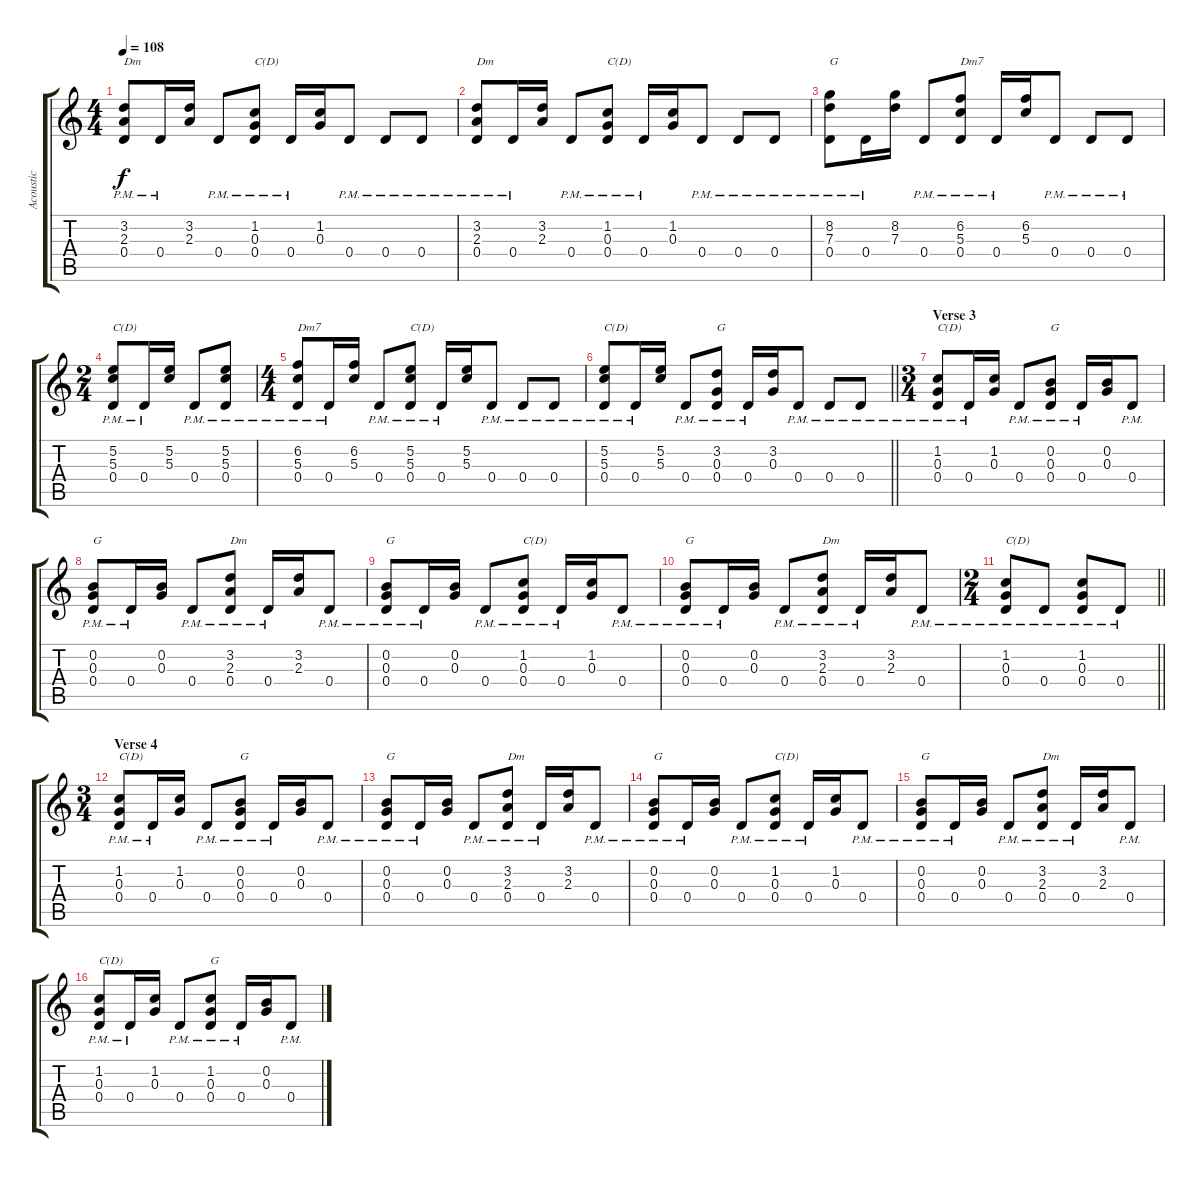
\track ("Acoustic" "Acoustic") {instrument acousticguitarsteel}
\staff {score tabs}
\tuning (E4 B3 G3 D3 A2 E2) {hide}
\ts (4 4)
\tempo 108
\clef g2
\ks c
(3.2 2.3 0.4{pm}).8{txt "Dm" dy f} 0.4{pm}.16 (3.2 2.3).16 0.4{pm}.8 (1.2 0.3 0.4{pm}).8{txt "C(D)"} 0.4{pm}.16 (1.2 0.3).16 0.4{pm}.8 0.4{pm}.8 0.4{pm}.8 |
(3.2 2.3 0.4{pm}).8{txt "Dm"} 0.4{pm}.16 (3.2 2.3).16 0.4{pm}.8 (1.2 0.3 0.4{pm}).8{txt "C(D)"} 0.4{pm}.16 (1.2 0.3).16 0.4{pm}.8 0.4{pm}.8 0.4{pm}.8 |
(8.2 7.3 0.4{pm}).8{txt "G"} 0.4{pm}.16 (8.2 7.3).16 0.4{pm}.8 (6.2 5.3 0.4{pm}).8{txt "Dm7"} 0.4{pm}.16 (6.2 5.3).16 0.4{pm}.8 0.4{pm}.8 0.4{pm}.8 |
\ts (2 4)
(5.2 5.3 0.4{pm}).8{txt "C(D)"} 0.4{pm}.16 (5.2 5.3).16 0.4{pm}.8 (5.2 5.3 0.4{pm}).8 |
\ts (4 4)
(6.2 5.3 0.4{pm}).8{txt "Dm7"} 0.4{pm}.16 (6.2 5.3).16 0.4{pm}.8 (5.2 5.3 0.4{pm}).8{txt "C(D)"} 0.4{pm}.16 (5.2 5.3).16 0.4{pm}.8 0.4{pm}.8 0.4{pm}.8 |
\barLineRight lightlight
(5.2 5.3 0.4{pm}).8{txt "C(D)"} 0.4{pm}.16 (5.2 5.3).16 0.4{pm}.8 (3.2 0.3 0.4{pm}).8{txt "G"} 0.4{pm}.16 (3.2 0.3).16 0.4{pm}.8 0.4{pm}.8 0.4{pm}.8 |
\ts (3 4)
\section ("" "Verse 3")
(1.2 0.3 0.4{pm}).8{txt "C(D)"} 0.4{pm}.16 (1.2 0.3).16 0.4{pm}.8 (0.2 0.3 0.4{pm}).8{txt "G"} 0.4{pm}.16 (0.2 0.3).16 0.4{pm}.8 |
(0.2 0.3 0.4{pm}).8{txt "G"} 0.4{pm}.16 (0.2 0.3).16 0.4{pm}.8 (3.2 2.3 0.4{pm}).8{txt "Dm"} 0.4{pm}.16 (3.2 2.3).16 0.4{pm}.8 |
(0.2 0.3 0.4{pm}).8{txt "G"} 0.4{pm}.16 (0.2 0.3).16 0.4{pm}.8 (1.2 0.3 0.4{pm}).8{txt "C(D)"} 0.4{pm}.16 (1.2 0.3).16 0.4{pm}.8 |
(0.2 0.3 0.4{pm}).8{txt "G"} 0.4{pm}.16 (0.2 0.3).16 0.4{pm}.8 (3.2 2.3 0.4{pm}).8{txt "Dm"} 0.4{pm}.16 (3.2 2.3).16 0.4{pm}.8 |
\ts (2 4)
\barLineRight lightlight
(1.2 0.3 0.4{pm}).8{txt "C(D)"} 0.4{pm}.8 (1.2 0.3 0.4{pm}).8 0.4{pm}.8 |
\ts (3 4)
\section ("" "Verse 4")
(1.2 0.3 0.4{pm}).8{txt "C(D)"} 0.4{pm}.16 (1.2 0.3).16 0.4{pm}.8 (0.2 0.3 0.4{pm}).8{txt "G"} 0.4{pm}.16 (0.2 0.3).16 0.4{pm}.8 |
(0.2 0.3 0.4{pm}).8{txt "G"} 0.4{pm}.16 (0.2 0.3).16 0.4{pm}.8 (3.2 2.3 0.4{pm}).8{txt "Dm"} 0.4{pm}.16 (3.2 2.3).16 0.4{pm}.8 |
(0.2 0.3 0.4{pm}).8{txt "G"} 0.4{pm}.16 (0.2 0.3).16 0.4{pm}.8 (1.2 0.3 0.4{pm}).8{txt "C(D)"} 0.4{pm}.16 (1.2 0.3).16 0.4{pm}.8 |
(0.2 0.3 0.4{pm}).8{txt "G"} 0.4{pm}.16 (0.2 0.3).16 0.4{pm}.8 (3.2 2.3 0.4{pm}).8{txt "Dm"} 0.4{pm}.16 (3.2 2.3).16 0.4{pm}.8 |
(1.2 0.3 0.4{pm}).8{txt "C(D)"} 0.4{pm}.16 (1.2 0.3).16 0.4{pm}.8 (1.2 0.3 0.4{pm}).8{txt "G"} 0.4{pm}.16 (0.2 0.3).16 0.4{pm}.8
